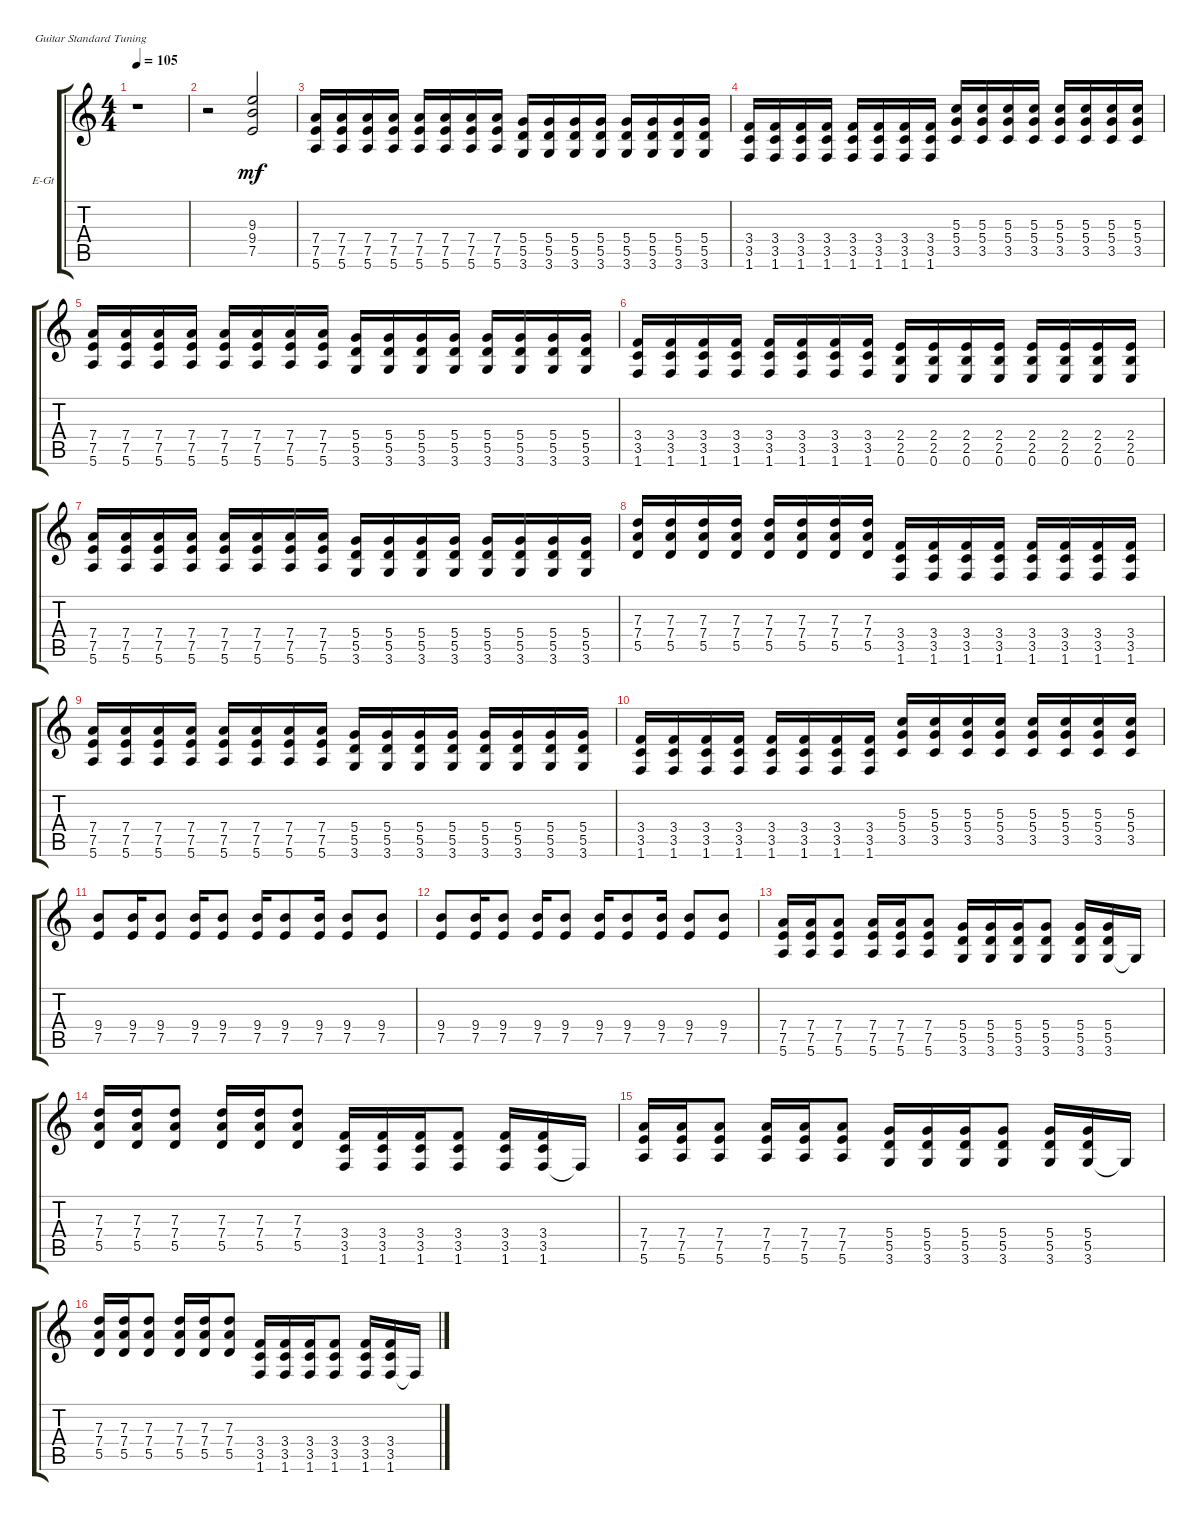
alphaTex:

\defaultSystemsLayout 4
\bracketExtendMode groupsimilarinstruments
\firstSystemTrackNameOrientation horizontal
\otherSystemsTrackNameOrientation horizontal
\track ("Deryck Whibley" "E-Gt") {instrument overdrivenguitar}
\staff {score tabs}
\tuning (E4 B3 G3 D3 A2 E2)
\ts (4 4)
\tempo 105
\clef g2
\scale
0.333333
\ks c
r.1{dy mf} |
\scale
0.333333 r.2 (7.5 9.4 9.3).2 |
\scale
0.333333 (5.6 7.5 7.4).16 (5.6 7.5 7.4).16 (5.6 7.5 7.4).16 (5.6 7.5 7.4).16 (5.6 7.5 7.4).16 (5.6 7.5 7.4).16 (5.6 7.5 7.4).16 (5.6 7.5 7.4).16 (3.6 5.5 5.4).16 (3.6 5.5 5.4).16 (3.6 5.5 5.4).16 (3.6 5.5 5.4).16 (3.6 5.5 5.4).16 (3.6 5.5 5.4).16 (3.6 5.5 5.4).16 (3.6 5.5 5.4).16 |
\scale
0.333333 (1.6 3.5 3.4).16 (1.6 3.5 3.4).16 (1.6 3.5 3.4).16 (1.6 3.5 3.4).16 (1.6 3.5 3.4).16 (1.6 3.5 3.4).16 (1.6 3.5 3.4).16 (1.6 3.5 3.4).16 (3.5 5.4 5.3).16 (3.5 5.4 5.3).16 (3.5 5.4 5.3).16 (3.5 5.4 5.3).16 (3.5 5.4 5.3).16 (3.5 5.4 5.3).16 (3.5 5.4 5.3).16 (3.5 5.4 5.3).16 |
\scale
0.333333 (5.6 7.5 7.4).16 (5.6 7.5 7.4).16 (5.6 7.5 7.4).16 (5.6 7.5 7.4).16 (5.6 7.5 7.4).16 (5.6 7.5 7.4).16 (5.6 7.5 7.4).16 (5.6 7.5 7.4).16 (3.6 5.5 5.4).16 (3.6 5.5 5.4).16 (3.6 5.5 5.4).16 (3.6 5.5 5.4).16 (3.6 5.5 5.4).16 (3.6 5.5 5.4).16 (3.6 5.5 5.4).16 (3.6 5.5 5.4).16 |
\scale
0.333333 (1.6 3.5 3.4).16 (1.6 3.5 3.4).16 (1.6 3.5 3.4).16 (1.6 3.5 3.4).16 (1.6 3.5 3.4).16 (1.6 3.5 3.4).16 (1.6 3.5 3.4).16 (1.6 3.5 3.4).16 (0.6 2.5 2.4).16 (0.6 2.5 2.4).16 (0.6 2.5 2.4).16 (0.6 2.5 2.4).16 (0.6 2.5 2.4).16 (0.6 2.5 2.4).16 (0.6 2.5 2.4).16 (0.6 2.5 2.4).16 |
\scale
0.333333 (5.6 7.5 7.4).16 (5.6 7.5 7.4).16 (5.6 7.5 7.4).16 (5.6 7.5 7.4).16 (5.6 7.5 7.4).16 (5.6 7.5 7.4).16 (5.6 7.5 7.4).16 (5.6 7.5 7.4).16 (3.6 5.5 5.4).16 (3.6 5.5 5.4).16 (3.6 5.5 5.4).16 (3.6 5.5 5.4).16 (3.6 5.5 5.4).16 (3.6 5.5 5.4).16 (3.6 5.5 5.4).16 (3.6 5.5 5.4).16 |
\scale
0.333333 (5.5 7.4 7.3).16 (5.5 7.4 7.3).16 (5.5 7.4 7.3).16 (5.5 7.4 7.3).16 (5.5 7.4 7.3).16 (5.5 7.4 7.3).16 (5.5 7.4 7.3).16 (5.5 7.4 7.3).16 (1.6 3.5 3.4).16 (1.6 3.5 3.4).16 (1.6 3.5 3.4).16 (1.6 3.5 3.4).16 (1.6 3.5 3.4).16 (1.6 3.5 3.4).16 (1.6 3.5 3.4).16 (1.6 3.5 3.4).16 |
\scale
0.333333 (5.6 7.5 7.4).16 (5.6 7.5 7.4).16 (5.6 7.5 7.4).16 (5.6 7.5 7.4).16 (5.6 7.5 7.4).16 (5.6 7.5 7.4).16 (5.6 7.5 7.4).16 (5.6 7.5 7.4).16 (3.6 5.5 5.4).16 (3.6 5.5 5.4).16 (3.6 5.5 5.4).16 (3.6 5.5 5.4).16 (3.6 5.5 5.4).16 (3.6 5.5 5.4).16 (3.6 5.5 5.4).16 (3.6 5.5 5.4).16 |
\scale
0.333333 (1.6 3.5 3.4).16 (1.6 3.5 3.4).16 (1.6 3.5 3.4).16 (1.6 3.5 3.4).16 (1.6 3.5 3.4).16 (1.6 3.5 3.4).16 (1.6 3.5 3.4).16 (1.6 3.5 3.4).16 (3.5 5.4 5.3).16 (3.5 5.4 5.3).16 (3.5 5.4 5.3).16 (3.5 5.4 5.3).16 (3.5 5.4 5.3).16 (3.5 5.4 5.3).16 (3.5 5.4 5.3).16 (3.5 5.4 5.3).16 |
\scale
0.333333 (9.4 7.5).8 (9.4 7.5).16 (9.4 7.5).8 (9.4 7.5).16 (9.4 7.5).8 (9.4 7.5).16 (9.4 7.5).8 (9.4 7.5).16 (9.4 7.5).8 (9.4 7.5).8 |
\scale
0.333333 (9.4 7.5).8 (9.4 7.5).16 (9.4 7.5).8 (9.4 7.5).16 (9.4 7.5).8 (9.4 7.5).16 (9.4 7.5).8 (9.4 7.5).16 (9.4 7.5).8 (9.4 7.5).8 |
\scale
0.333333 (5.6 7.5 7.4).16 (5.6 7.5 7.4).16 (5.6 7.5 7.4).8 (5.6 7.5 7.4).16 (5.6 7.5 7.4).16 (5.6 7.5 7.4).8 (3.6 5.5 5.4).16 (3.6 5.5 5.4).16 (3.6 5.5 5.4).16 (3.6 5.5 5.4).8 (3.6 5.5 5.4).16 (3.6 5.5 5.4).16 3.6{t}.16 |
\scale
0.333333 (5.5 7.4 7.3).16 (5.5 7.4 7.3).16 (5.5 7.4 7.3).8 (5.5 7.4 7.3).16 (5.5 7.4 7.3).16 (5.5 7.4 7.3).8 (1.6 3.5 3.4).16 (1.6 3.5 3.4).16 (1.6 3.5 3.4).16 (1.6 3.5 3.4).8 (1.6 3.5 3.4).16 (1.6 3.5 3.4).16 1.6{t}.16 |
\scale
0.333333 (5.6 7.5 7.4).16 (5.6 7.5 7.4).16 (5.6 7.5 7.4).8 (5.6 7.5 7.4).16 (5.6 7.5 7.4).16 (5.6 7.5 7.4).8 (3.6 5.5 5.4).16 (3.6 5.5 5.4).16 (3.6 5.5 5.4).16 (3.6 5.5 5.4).8 (3.6 5.5 5.4).16 (3.6 5.5 5.4).16 3.6{t}.16 |
\scale
0.333333 (5.5 7.4 7.3).16 (5.5 7.4 7.3).16 (5.5 7.4 7.3).8 (5.5 7.4 7.3).16 (5.5 7.4 7.3).16 (5.5 7.4 7.3).8 (1.6 3.5 3.4).16 (1.6 3.5 3.4).16 (1.6 3.5 3.4).16 (1.6 3.5 3.4).8 (1.6 3.5 3.4).16 (1.6 3.5 3.4).16 1.6{t}.16
